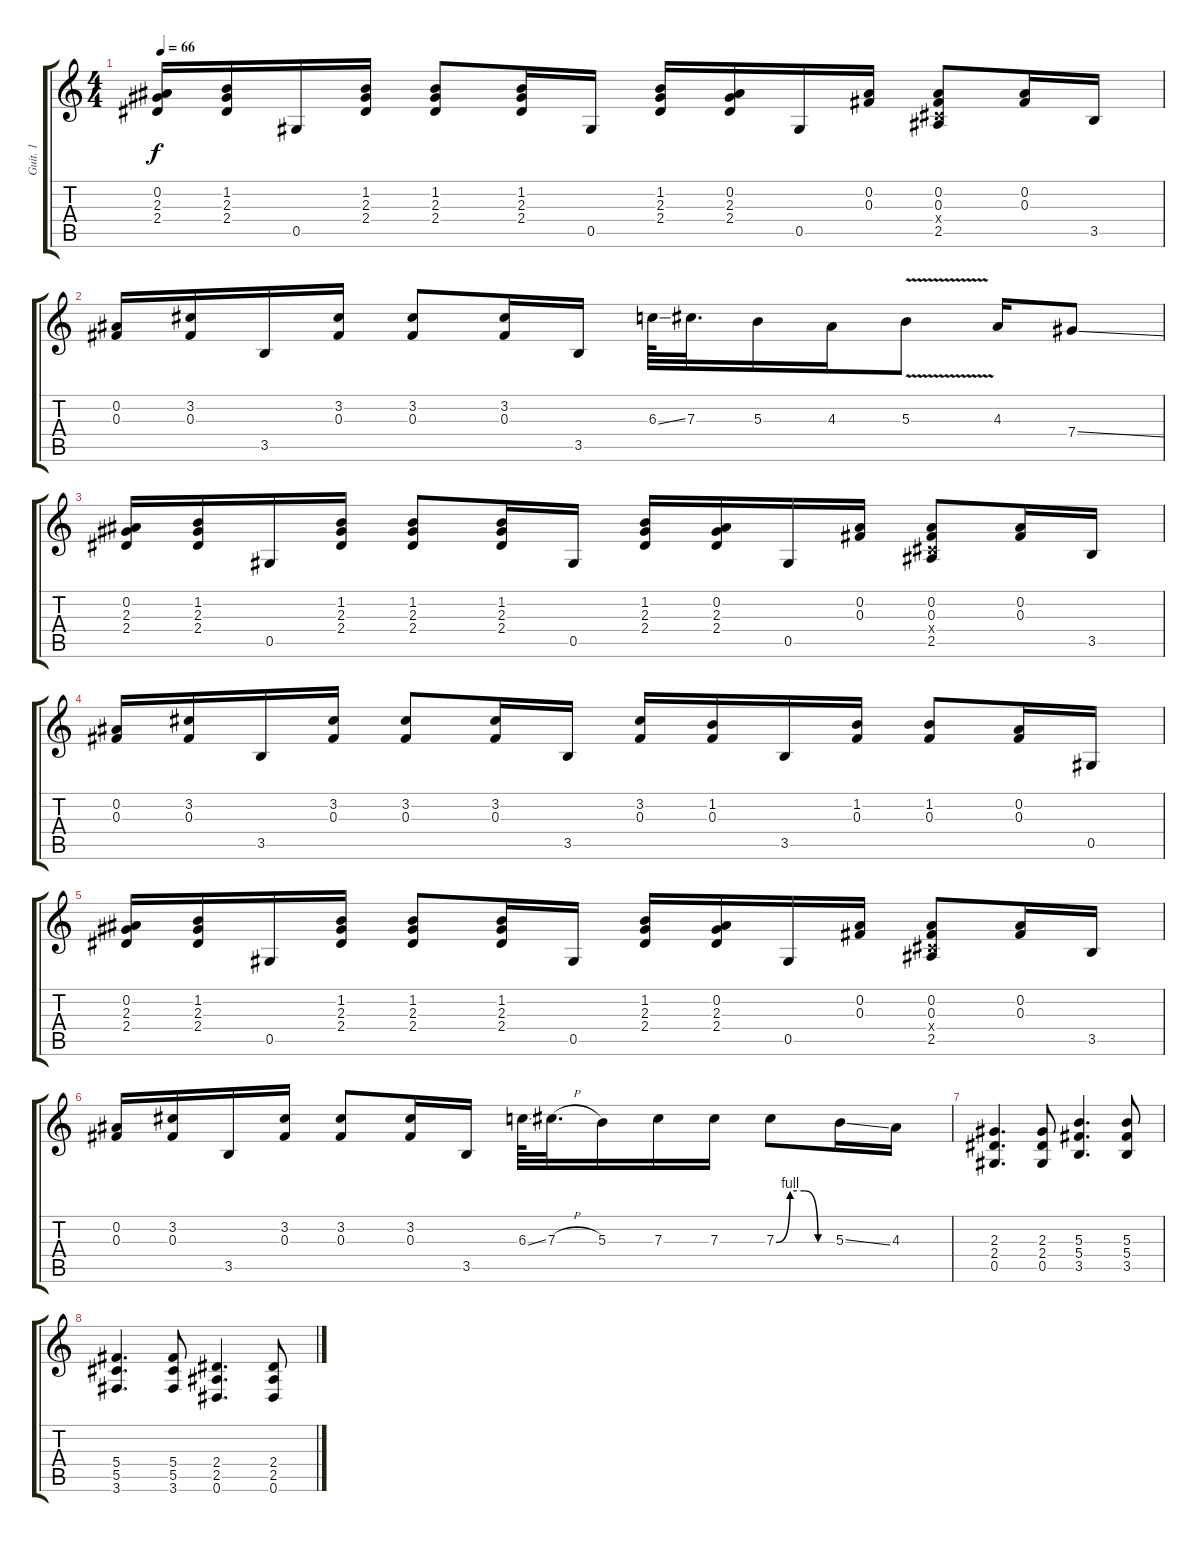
\track ("Guit. 1" "Guit. 1") {instrument overdrivenguitar}
\staff {score tabs}
\tuning (Eb4 Bb3 Gb3 Db3 Ab2 Eb2) {hide}
\ts (4 4)
\tempo 66
\clef g2
\ks c
(0.2 2.3 2.4).16{dy f} (1.2 2.3 2.4).16 0.5.16 (1.2 2.3 2.4).16 (1.2 2.3 2.4).8 (1.2 2.3 2.4).16 0.5.16 (1.2 2.3 2.4).16 (0.2 2.3 2.4).16 0.5.16 (0.2 0.3).16 (0.2 0.3 0.4{x} 2.5).8 (0.2 0.3).16 3.5.16 |
(0.2 0.3).16 (3.2 0.3).16 3.5.16 (3.2 0.3).16 (3.2 0.3).8 (3.2 0.3).16 3.5.16 6.3{ss}.64 7.3.32{d} 5.3.16 4.3.16 5.3{v}.8 4.3.16 7.4{ss}.8 |
(0.2 2.3 2.4).16 (1.2 2.3 2.4).16 0.5.16 (1.2 2.3 2.4).16 (1.2 2.3 2.4).8 (1.2 2.3 2.4).16 0.5.16 (1.2 2.3 2.4).16 (0.2 2.3 2.4).16 0.5.16 (0.2 0.3).16 (0.2 0.3 0.4{x} 2.5).8 (0.2 0.3).16 3.5.16 |
(0.2 0.3).16 (3.2 0.3).16 3.5.16 (3.2 0.3).16 (3.2 0.3).8 (3.2 0.3).16 3.5.16 (3.2 0.3).16 (1.2 0.3).16 3.5.16 (1.2 0.3).16 (1.2 0.3).8 (0.2 0.3).16 0.5.16 |
(0.2 2.3 2.4).16 (1.2 2.3 2.4).16 0.5.16 (1.2 2.3 2.4).16 (1.2 2.3 2.4).8 (1.2 2.3 2.4).16 0.5.16 (1.2 2.3 2.4).16 (0.2 2.3 2.4).16 0.5.16 (0.2 0.3).16 (0.2 0.3 0.4{x} 2.5).8 (0.2 0.3).16 3.5.16 |
(0.2 0.3).16 (3.2 0.3).16 3.5.16 (3.2 0.3).16 (3.2 0.3).8 (3.2 0.3).16 3.5.16 6.3{ss}.64 7.3{h}.32{d} 5.3.16 7.3.16 7.3.16 7.3{be (custom 0 0 15 4 30 4 45 0 60 0)}.8 5.3{ss}.16 4.3.16 |
(2.3 2.4 0.5).4{d} (2.3 2.4 0.5).8 (5.3 5.4 3.5).4{d} (5.3 5.4 3.5).8 |
(5.4 5.5 3.6).4{d} (5.4 5.5 3.6).8 (2.4 2.5 0.6).4{d} (2.4 2.5 0.6).8
